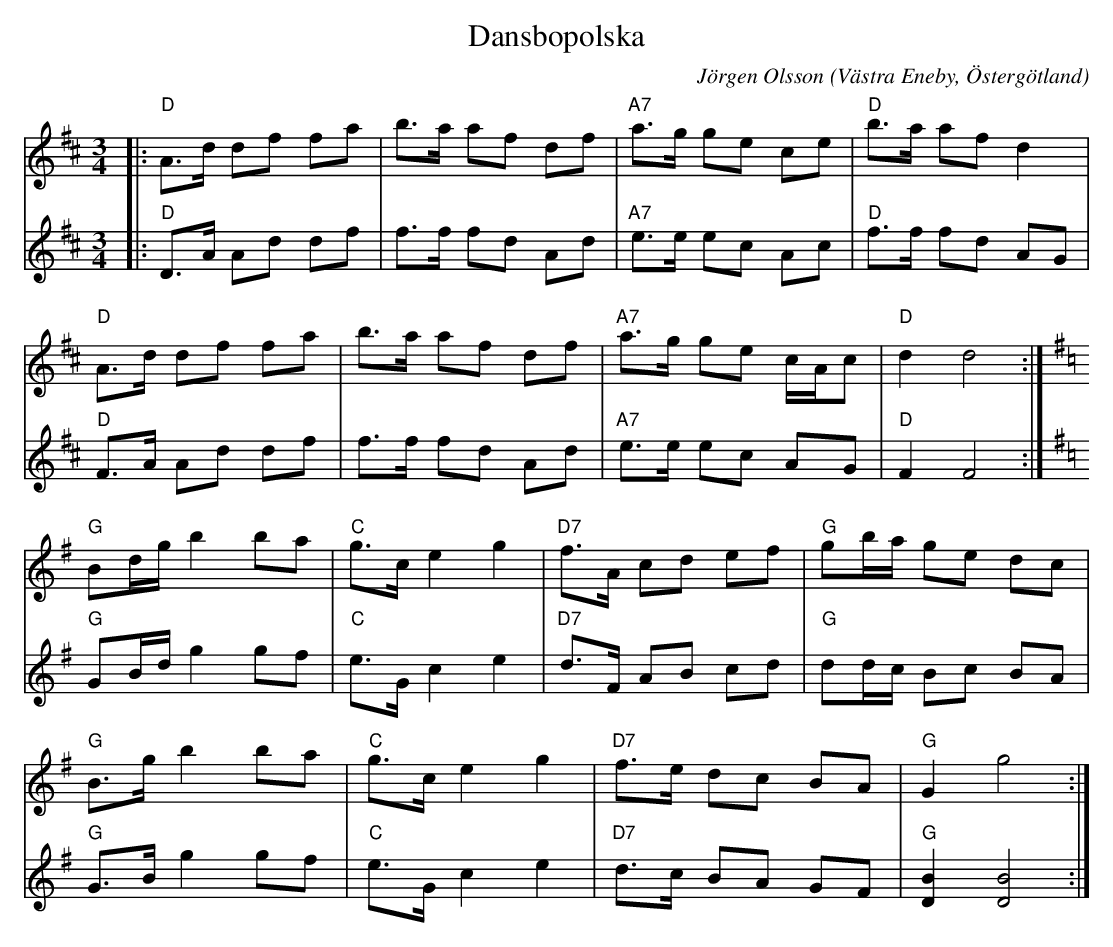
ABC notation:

X:1
T:Dansbopolska
C:Jörgen Olsson
O:Västra Eneby, Östergötland
M:3/4
L:1/8
K:D
V:1
|:"D"A>d df fa|b>a af df|"A7"a>g ge ce|"D"b>a af d2|
"D"A>d df fa|b>a af df|"A7"a>g ge c/A/c|"D"d2 d4:|
[K:G]"G"Bd/g/ b2 ba|"C"g>c e2 g2|"D7"f>A cd ef|"G" gb/a/ ge dc|
"G"B>g b2 ba|"C"g>c e2 g2|"D7"f>e dc BA|"G" G2 g4:|
V:2
|:"D"D>A Ad df|f>f fd Ad|"A7"e>e ec Ac|"D"f>f fd AG|
"D"F>A Ad df|f>f fd Ad|"A7"e>e ec AG|"D"F2 F4:|
[K:G]"G"GB/d/ g2 gf|"C"e>G c2 e2|"D7"d>F AB cd|"G" dd/c/ Bc BA|
"G"G>B g2 gf|"C"e>G c2 e2|"D7"d>c BA GF|"G" [DB]2 [DB]4:|
